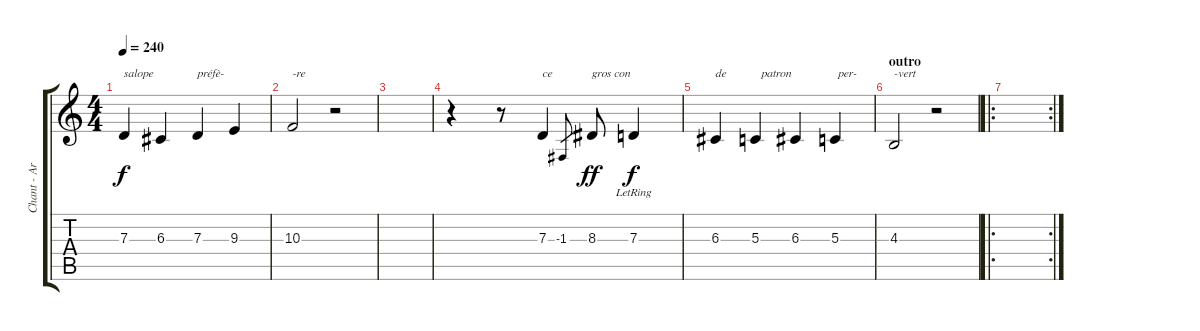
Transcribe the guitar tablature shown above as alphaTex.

\track ("Chant - Arnaud" "Chant - Ar") {instrument lead2sawtooth}
\staff {score tabs}
\tuning (E4 B3 G3 D3 A2 E2) {hide}
\ts (4 4)
\tempo 240
\clef g2
\ks c
7.3.4{txt "salope" dy f} 6.3.4 7.3.4{txt "préfè-"} 9.3.4 |
10.3.2{txt "-re"} r.2 |
|
r.4 r.8 7.3.4{txt "ce"} -1.3.8{gr} 8.3.8{txt "gros con" dy ff} 7.3{lr}.4{dy f} |
6.3.4{txt "de "} 5.3.4{txt "  patron"} 6.3.4 5.3.4{txt " per-"} |
\section ("" "outro")
4.3.2{txt "-vert"} r.2 |
\ro
\rc 2
